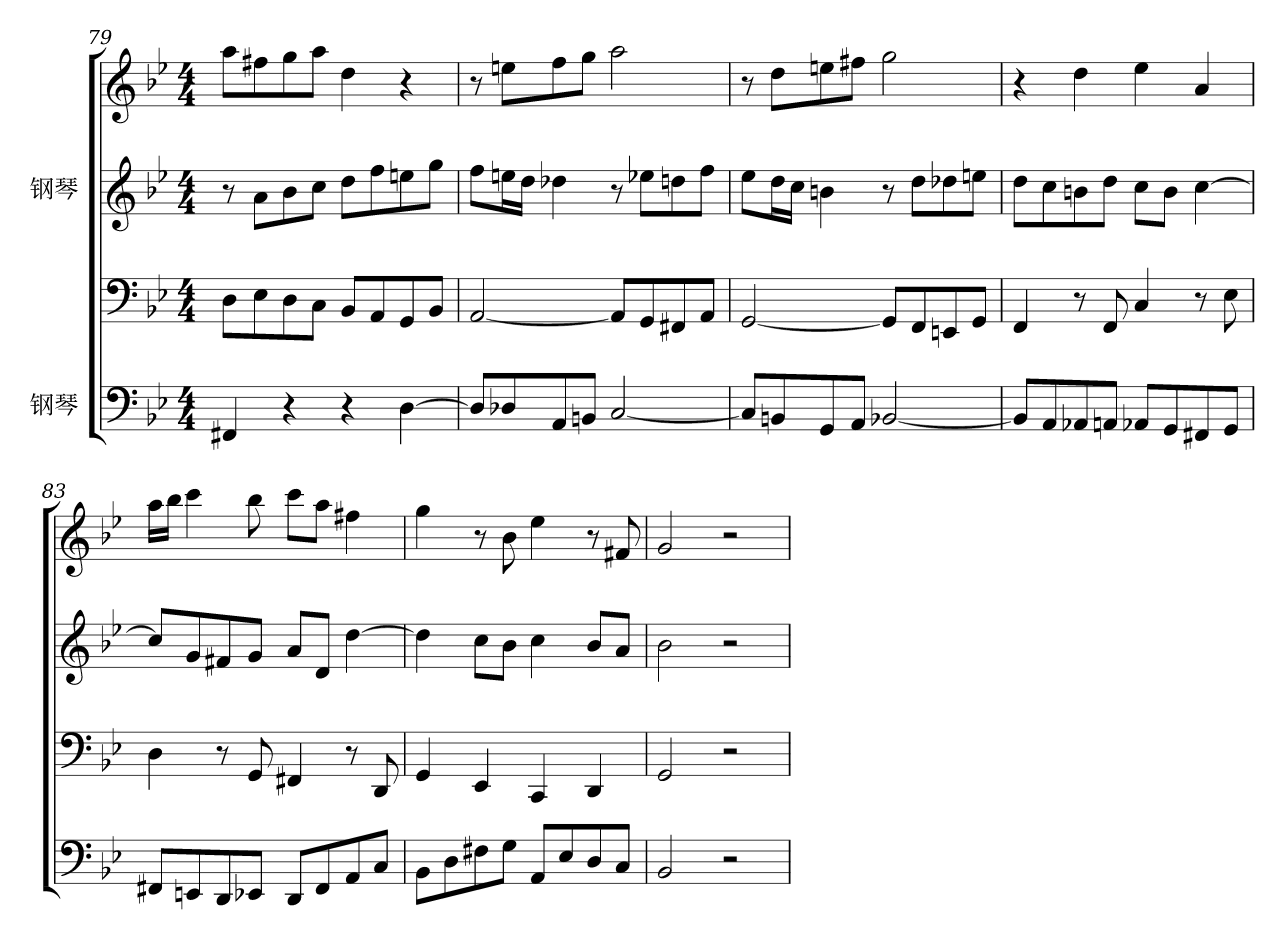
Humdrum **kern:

**kern	**kern	**kern	**kern
*part2	*part2	*part1	*part1
*staff4	*staff3	*staff2	*staff1
*I"钢琴	*	*I"钢琴	*
*clefF4	*clefF4	*clefG2	*clefG2
*k[b-e-]	*k[b-e-]	*k[b-e-]	*k[b-e-]
*M4/4	*M4/4	*M4/4	*M4/4
=79	=79	=79	=79
4FF#X/	8D\L	8r	8aa\L
.	8E-\	8a\L	8ff#X\
4r	8D\	8b-\	8gg\
.	8C\J	8cc\J	8aa\J
4r	8BB-/L	8dd\L	4dd\
.	8AA/	8ff\	.
[4D\	8GG/	8een\	4r
.	8BB-/J	8gg\J	.
=80	=80	=80	=80
8D/L]	[2AA/	8ff\L	8r
8D-X/	.	16een\L	8een\L
.	.	16dd\JJ	.
8AA/	.	4dd-X\	8ff\
8BBn/J	.	.	8gg\J
[2C/	8AA/L]	8r	2aa\
.	8GG/	8ee-X\L	.
.	8FF#X/	8ddn\	.
.	8AA/J	8ff\J	.
!!LO:LB:g=z
=81	=81	=81	=81
8C/L]	[2GG/	8ee-\L	8r
8BBn/	.	16dd\L	8dd\L
.	.	16cc\JJ	.
8GG/	.	4bn\	8een\
8AA/J	.	.	8ff#X\J
[2BB-X/	8GG/L]	8r	2gg\
.	8FF/	8dd\L	.
.	8EEn/	8dd-X\	.
.	8GG/J	8een\J	.
=82	=82	=82	=82
8BB-/L]	4FF/	8dd\L	4r
8AA/	.	8cc\	.
8AA-X/	8r	8bn\	4dd\
8AAn/J	8FF/	8dd\J	.
8AA-X/L	4C/	8cc\L	4ee-\
8GG/	.	8b\J	.
8FF#X/	8r	[4cc\	4a/
8GG/J	8E-\	.	.
=83	=83	=83	=83
8FF#X/L	4D\	8cc/L]	16aa\LL
.	.	.	16bb-\JJ
8EEn/	.	8g/	4ccc\
8DD/	8r	8f#X/	.
8EE-X/J	8GG/	8g/J	8bb-\
8DD/L	4FF#X/	8a/L	8ccc\L
8FF#/	.	8d/J	8aa\J
8AA/	8r	[4dd\	4ff#X\
8C/J	8DD/	.	.
!!LO:PB:g=z
=84	=84	=84	=84
8BB-\L	4GG/	4dd\]	4gg\
8D\	.	.	.
8F#X\	4EE-/	8cc\L	8r
8G\J	.	8b-\J	8b-\
8AA/L	4CC/	4cc\	4ee-\
8E-/	.	.	.
8D/	4DD/	8b-/L	8r
8C/J	.	8a/J	8f#X/
=85	=85	=85	=85
2BB-/	2GG/	2b-\	2g/
2r	2r	2r	2r
=	=	=	=
*-	*-	*-	*-
